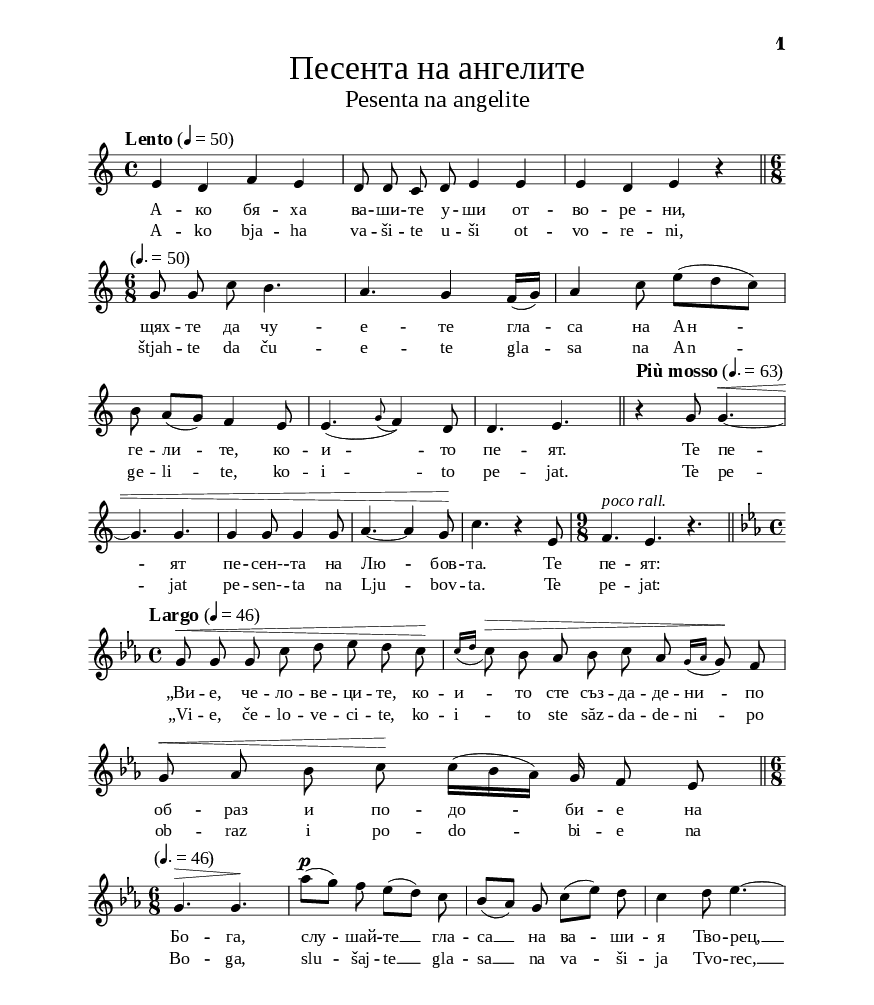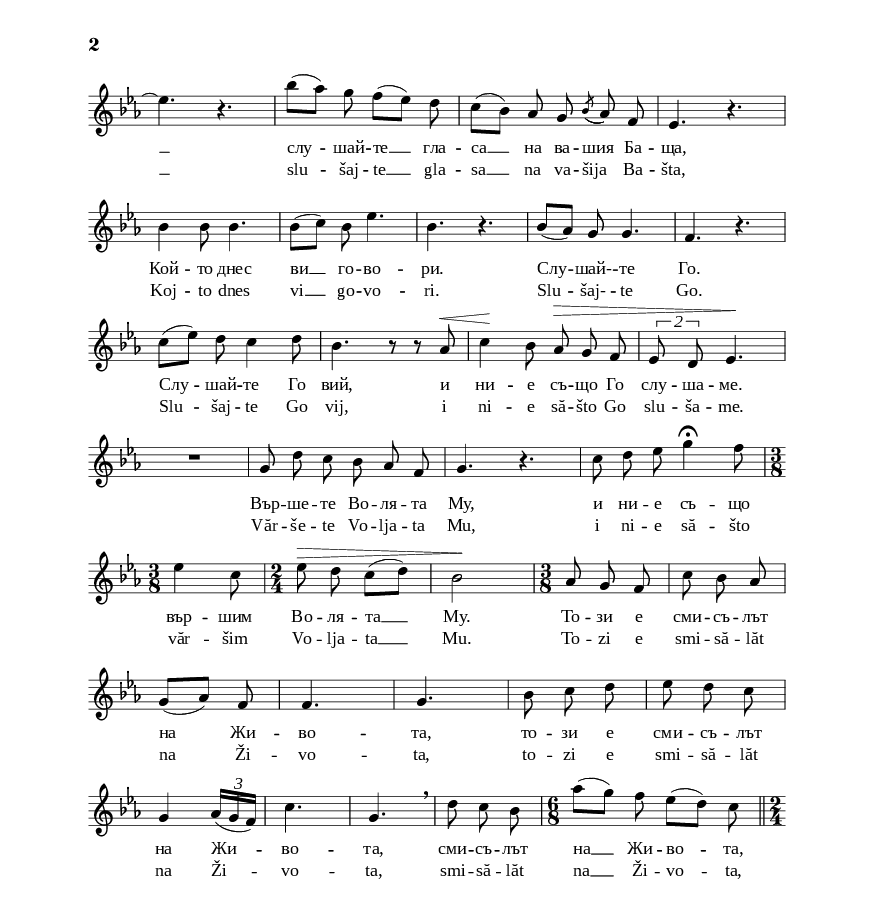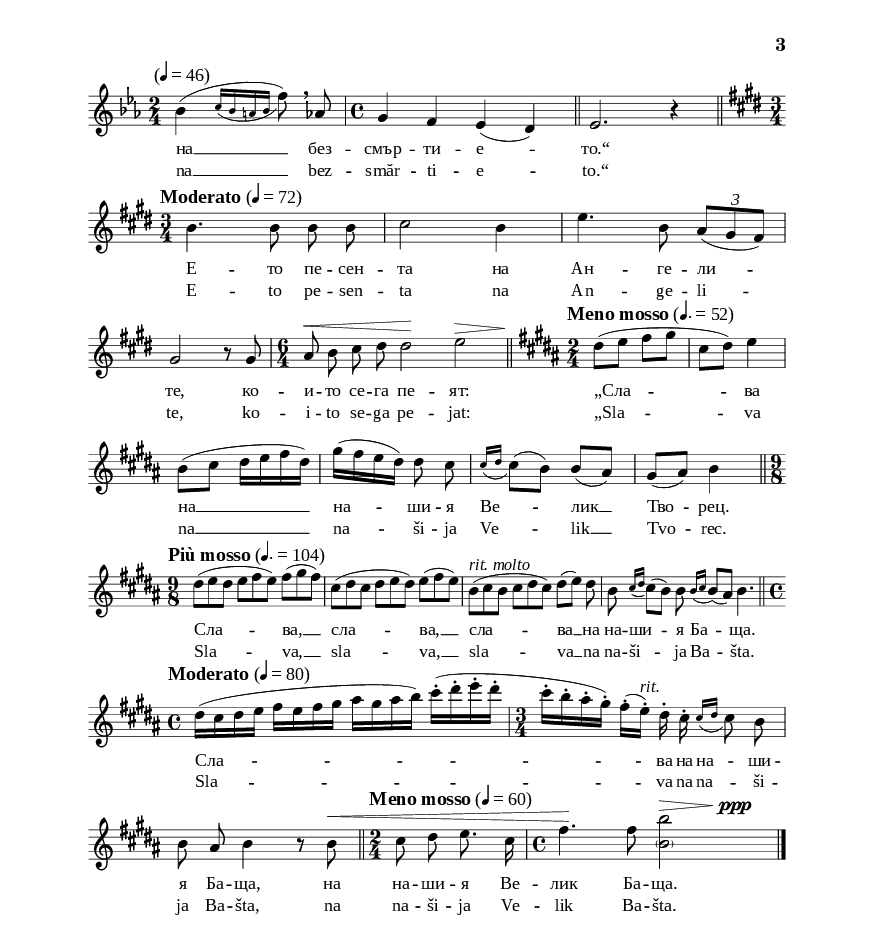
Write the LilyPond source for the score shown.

\version "2.24.3"

% include paper part and global functions
\include "include/globals.ily"

\bookpart {
  \label #'ref207
  \tocItem \markup "Песента на ангелите – Pesenta na angelite "
  \include "include/bookpart-paper.ily"
  \score {
    \include "include/score-layout.ily"

          \new Voice \absolute {
        \clef treble
        \key c \major
        \time 4/4
        \tempoFunc "Lento" 4 "50"
        \autoBeamOff
        \override Hairpin.to-barline = ##f
        \override Hairpin.after-line-breaking = ##t
        e'4  d'4  f'4  e'4 | % 2
        d'8  d'8  c'8  d'8  e'4
        e'4 | % 3
        e'4  d'4  e'4 r4 | \break % 4
        \time 6/8  | \bar"||" % 4
        \tempoFunc "" 4. "50"
        g'8  g'8 c''8 b'4.  | % 5
        a'4.  g'4  f'16 ( [  g'16 ) ] | % 6
        a'4 c''8 e''8 ( [ d''8
        c''8 ) ] |\break  % 7
        b'8  a'8 ( [  g'8 ) ]  f'4  e'8
        | % 8
        e'4. ( \appoggiatura {  g'8 }  f'4 )
        d'8 | % 9
        d'4.  e'4. \bar"||" |
        \tempoFunc "Più mosso" 4. "63"
        r4  g'8
        g'4. ~ ^\< |  \break % 11
        g'4.  g'4. | % 12
        g'4  g'8  g'4  g'8 | % 13
        a'4. ~  a'4  g'8 _\!  | % 14
        c''4.  r4  e'8 |  % 15
        \time 9/8  | % 15
        f'4. ^\markup{ \italic {poco rall.} }  e'4. r4. \bar
        "||" \break
        \key es \major \time 4/4 | % 16
        \tempoFunc "Largo" 4 "46"
        g'8 ^\<  g'8  g'8 c''8 d''8
        es''8 d''8 c''8 ^\! | % 17
        \grace {  c''16 ( [  d''16 ] } c''8 ) ^\>
        bes'8  as'8 bes'8 c''8
        as'8 \grace {  g'16 ( [  as'16 ] }  g'8 )
        ^\! f'8 | \break % 18
        g'8 ^\<  as'8 bes'8 c''8  ^\!
        c''16 ( [ bes'16  as'16 )  ] g'16
        f'8  es'8  \bar "||"
        \break | % 19
        \time 6/8  | % 19
        \tempoFunc "" 4. "46"
        g'4. ^\>  g'4.  ^\! |
        as''8 ( [ ^\p g''8 ) ] f''8
        es''8 ( [ d''8 ) ] c''8 | % 21
        bes'8 ( [  as'8 ) ]  g'8 c''8 ( [
        es''8 ) ] d''8 | % 22
        c''4 d''8 es''4. ~ \break | % 23
        es''4. r4. | % 24
        bes''8 ( [ as''8 ) ] g''8
        f''8 ( [ es''8 ) ] d''8 | % 25
        c''8 ( [ bes'8 ) ]  as'8  g'8
        \acciaccatura {  bes'8 ( }  as'8 )  f'8 | % 26
        es'4. r4. \break | % 27
        bes'4 bes'8 bes'4. | % 28
        bes'8 ( [ c''8 ) ] bes'8
        es''4. | % 29
        bes'4. r4. |
        bes'8 ( [  as'8 ) ]  g'8  g'4. | % 31
        f'4. r4. \break| % 32
        c''8 ( [ es''8 ) ] d''8 c''4
        d''8 | % 33
        bes'4. r8 r8  as'8 ^\< | % 34
        c''4 ^\! bes'8  as'8 ^\>  g'8
        f'8 | % 35
        \times 3/2  {
          es'8   d'8
        }
        es'4. ^\! \break | % 36
        R2. | % 37
        g'8 d''8 c''8 bes'8
        as'8  f'8 | % 38
        g'4. r4. | % 39
        c''8 d''8 es''8 g''4
        ^\fermata f''8 \break |
        \time 3/8  |
        es''4 c''8 | % 41
        \time 2/4  | % 41
        es''8 ^\> d''8 c''8 ( [ d''8
        ) ] | % 42
        bes'2 ^\! | % 43
        \time 3/8  | % 43
        as'8  g'8  f'8 | % 44
        c''8 bes'8  as'8 \break | % 45
        g'8 ( [  as'8 ) ]  f'8 | % 46
        f'4. | % 47
        g'4. | % 48
        bes'8 c''8 d''8 | % 49
        es''8 d''8 c''8 \break |
        g'4 \once \omit TupletBracket
        \times 2/3  {
          as'16 ( [  g'16  f'16 ) ]
        }
        | % 51
        c''4. | % 52
        g'4.  \breathe | % 53
        d''8 c''8 bes'8 | % 54
        \time 6/8  | % 54
        as''8 ( [ g''8 ) ] f''8 es''8
        ( [ d''8 ) ] c''8 \bar "||"
        \break | % 55
        \time 2/4  | % 55
        \tempoFunc "" 4 "46" | % 55
        bes'4 ( \acciaccatura {
          c''16 [bes'16 a'16
          bes'16 ]
        }
        f''8 )  \breathe as'8  | % 56
        \time 4/4  | % 56
        g'4  f'4  es'4 (  d'4 ) \bar "||"
        es'2. r4 \bar "||"
        \break | % 58
        \once \override Staff.KeyCancellation.break-visibility = #all-invisible
        \key e \major \time 3/4 | % 58
        \tempoFunc "Moderato" 4 "72"
        b'4. b'8 b'8 b'8 | % 59
        cis''2 b'4 |
        e''4. b'8 \once \omit TupletBracket
        \times 2/3  {
          a'8 ( [  gis'8  fis'8 ) ]
        }
        | \break % 61
        gis'2 r8  gis'8 | % 62
        \time 6/4  | % 62
        a'8 ^\< b'8 cis''8 dis''8
        dis''2 ^\!
        \once \override Hairpin.to-barline = ##t
        e''2 ^\> \bar "||"
        \key b \major \time 2/4 | % 63
        \tempoFunc "Meno mosso" 4. "52"
        dis''8 ( [ _\! e''8 ] fis''8 [
        gis''8 ] | % 64
        cis''8 [ dis''8 ) ] e''4 | \break % 65
        b'8 ( [ cis''8 ] dis''16 [
        e''16 fis''16 dis''16 ) ]  | % 66
        gis''16 ( [ fis''16 e''16
        dis''16 ) ] dis''8 cis''8 | % 67
        \grace {  cis''16 ( [  dis''16 ] } cis''8 )
        ( [ b'8 ) ]  b'8 ( [  ais'8 ) ] | % 68
        gis'8 ( [  ais'8 ) ] b'4 \bar "||" \break
        \time 9/8  | % 69
        \tempoFunc "Più mosso" 4. "104"
        dis''8 ( [  e''8
        dis''8 ] e''8 [
        fis''8 e''8 ) ] fis''8 ( [ gis''8
        fis''8 ) ]  |
        cis''8 ( [ dis''8 cis''8 ]
        dis''8 [ e''8 dis''8 ) ] e''8 ( [
        fis''8 e''8 ) ] | % 71
        b'8 ( [ ^\markup{ \italic {rit. molto} } cis''8
        b'8 ] cis''8 [ dis''8 cis''8
        ) ] dis''8 (  [e''8] ) dis''8  | % 72

        b'8  \acciaccatura { cis''16  [  dis''16 ] }
        cis''8 [( b'8 )]

        b'8  \acciaccatura { b'16 [  cis''16 ] }
        b'8 [( ais'8 )]

        b'4. \break | % 73
        \time 4/4  | \bar "||" % 73
        \tempoFunc "Moderato" 4 "80"
        dis''16 ( [ cis''16 dis''16
        e''16 ] fis''16 [ e''16 fis''16
        gis''16 ] ais''16 [ gis''16
        ais''16 b''16 ) ] cis'''16 ( -. [
        dis'''16 -. e'''16 -. dis'''16 -. ] | % 74
        \time 3/4  | % 74
        cis'''16 -. [ b''16 -. ais''16 -.
        gis''16 ) -. ] fis''16 ( -. [ e''16 )
        -. ] ^\markup{ \italic {rit.} } dis''16 -. cis''16
        -. \acciaccatura {  cis''16 [  dis''16 ] } cis''8
        b'8 \break | % 75
        b'8  ais'8 b'4 r8
        b'8^\<
        \tempoFunc "Meno mosso" 4 "60"
        \time 2/4  | \bar "||" % 76
        cis''8 dis''8 e''8. cis''16
        | % 77
        \time 4/4  | % 77
        fis''4. ^\! fis''8
        <\parenthesize b'
        b''>2 ^\>
        \once \override Score.BarLine.break-visibility = ##(#f #f #f)
        s^\ppp ^\! \bar "|."
      }

    \addlyrics {
        А
        -- ко бя -- ха ва -- ши -- те у -- ши
        от -- во -- ре -- ни, щях -- те да
        чу -- е -- те гла -- са на Ан
        --  ге -- ли -- те, ко -- и
        --  то пе -- ят. Те пе --
        ят пе -- "сен-" -- та на Лю -- бов
        -- та. Те пе -- ят: „Ви -- е, че --
        ло -- ве -- ци -- те, ко -- и --
        то сте съз -- да -- де -- ни --
        по об -- раз и по -- до --
        би -- е на Бо -- га, слу -- шай
        -- те __  гла -- са __  на ва --
        ши -- я Тво -- рец, __ слу --
        шай -- те __  гла -- са __  на ва
        -- шия Ба -- ща, Кой -- то днес
        ви __  го -- во -- ри. Слу -- "шай-"
        -- те Го. Слу -- шай -- те Го
        вий, и ни -- е съ -- що Го слу --
        ша -- ме. Вър -- ше -- те Во -- ля --
        та Му, и ни -- е съ -- що вър --
        шим Во -- ля -- та __  Му. То -- зи
        е сми -- съ -- лът на  Жи -- во
        -- та, то -- зи е сми -- съ -- лът
        на Жи --  во -- та, сми -- съ
        -- лът на __ Жи -- во -- та, на __
        без -- смър -- ти
        -- е -- то.“ Е -- то пе -- сен --
        та на Ан -- ге -- ли  --  те,
        ко -- и -- то се -- га пе -- ят:
        „Сла --     ва на __
        на --
        ши -- я   Ве -- лик __
        Тво -- рец. Сла --
        ва, __  сла --
        ва, __  сла --
        ва __     на на --  ши --
        я Ба -- ща. Сла -- "" -- "" --
        ва на   на -- ши -- я Ба
        -- ща, на на -- ши -- я Ве -- лик Ба
        -- ща.}
      
    \addlyrics {
        A
        -- ko bja -- ha va -- ši -- te u -- ši
        ot -- vo -- re -- ni, štjah -- te da
        ču -- e -- te gla -- sa na An
        --  ge -- li -- te, ko -- i
        --  to pe -- jat. Te pe --
        jat pe -- "sen-" -- ta na Lju -- bov
        -- ta. Te pe -- jat: „Vi -- e, če --
        lo -- ve -- ci -- te, ko -- i --
        to ste săz -- da -- de -- ni --
        po ob -- raz i po -- do --
        bi -- e na Bo -- ga, slu -- šaj
        -- te __  gla -- sa __  na va --
        ši -- ja Tvo -- rec, __ slu --
        šaj -- te __  gla -- sa __  na va
        -- šija Ba -- šta, Koj -- to dnes
        vi __  go -- vo -- ri. Slu -- "šaj-"
        -- te Go. Slu -- šaj -- te Go
        vij, i ni -- e să -- što Go slu --
        ša -- me. Văr -- še -- te Vo -- lja --
        ta Mu, i ni -- e să -- što văr --
        šim Vo -- lja -- ta __  Mu. To -- zi
        e smi -- să -- lăt na  Ži -- vo
        -- ta, to -- zi e smi -- să -- lăt
        na Ži --  vo -- ta, smi -- să
        -- lăt na __ Ži -- vo -- ta, na __
        bez -- smăr -- ti
        -- e -- to.“ E -- to pe -- sen --
        ta na An -- ge -- li  --  te,
        ko -- i -- to se -- ga pe -- jat:
        „Sla --     va na __
        na --
        ši -- ja   Ve -- lik __
        Tvo -- rec. Sla --
        va, __  sla --
        va, __  sla --
        va __     na na --  ši --
        ja Ba -- šta. Sla -- "" -- "" --
        va na   na -- ši -- ja Ba
        -- šta, na na -- ši -- ja Ve -- lik Ba
        -- šta.}

    \header {
      title = \titleFunc "Песента на ангелите" "Pesenta na angelite"
    }

    \midi{}

  } % score

 \pageBreak

  % include foreign translation(s) of the song
   \version "2.24.3"

\markup \fill-line { \fontsize #deTitleFontSize "Das Lied der Engel" }
\markup \null
\markup \null
\markup \fontsize #deCoupletFontSize {
  \hspace #10
  \override #`(baseline-skip . ,deCoupletBaselineSkip)

  \column {

 \line { " "Wenn eure Ohren offen wären, }

 \line { " "würdet ihr die Stimme der Engel hören, }

 \line { " "die singen. }

 \line { " "Sie singen das Lied der Liebe. }

 \line { " "Sie singen: „Ihr, die Menschen, }

 \line { " "die ihr geschaffen wurdet }

 \line { " "nach dem Ebenbild Gottes, }

 \line { " "hört die Stimme eures Schöpfers, }

 \line { " "hört die Stimme eures Vaters. }

 \line { " "Der, der zu euch heute spricht! }

 \line { " "Hört Ihn! Hört Ihn }

 \line { " "und wir werden Ihn auch hören. }

 \line { " "Erfüllt Seinen Willen, }

 \line { " "wie wir auch Seinen Willen erfüllen,
 }
 \line { " "Dies ist der Sinn des Lebens, }

 \line { " "dies ist der Sinn des Lebens, }

 \line { " "der Sinn des Lebens, der Unsterblichkeit.“ }

 \line { " "Sieh, das Lied der Engel, }

 \line { " "die jetzt singen: }

 \line { " "„Ruhm unserem großen Schöpfer! }

 \line { " "Ruhm, Ruhm, Ruhm unserem Vater! }

 \line { " "Ruhm unserem Vater, }

 \line { " "unserem großen Vater.“ }
  }
}


} % bookpart

% Più mosso
%
